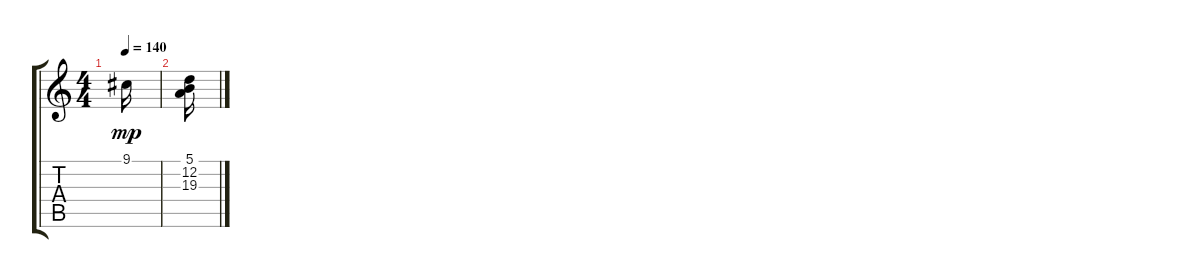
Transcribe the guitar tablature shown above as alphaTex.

\track "" {instrument acousticgrandpiano}
\staff {score tabs}
\tuning (E4 B3 G3 D3 A2 E2) {hide}
\ts (4 4)
\tempo 140
\clef g2
\ks c
9.1.16{dy mp} |
(5.1 12.2 19.3).16
